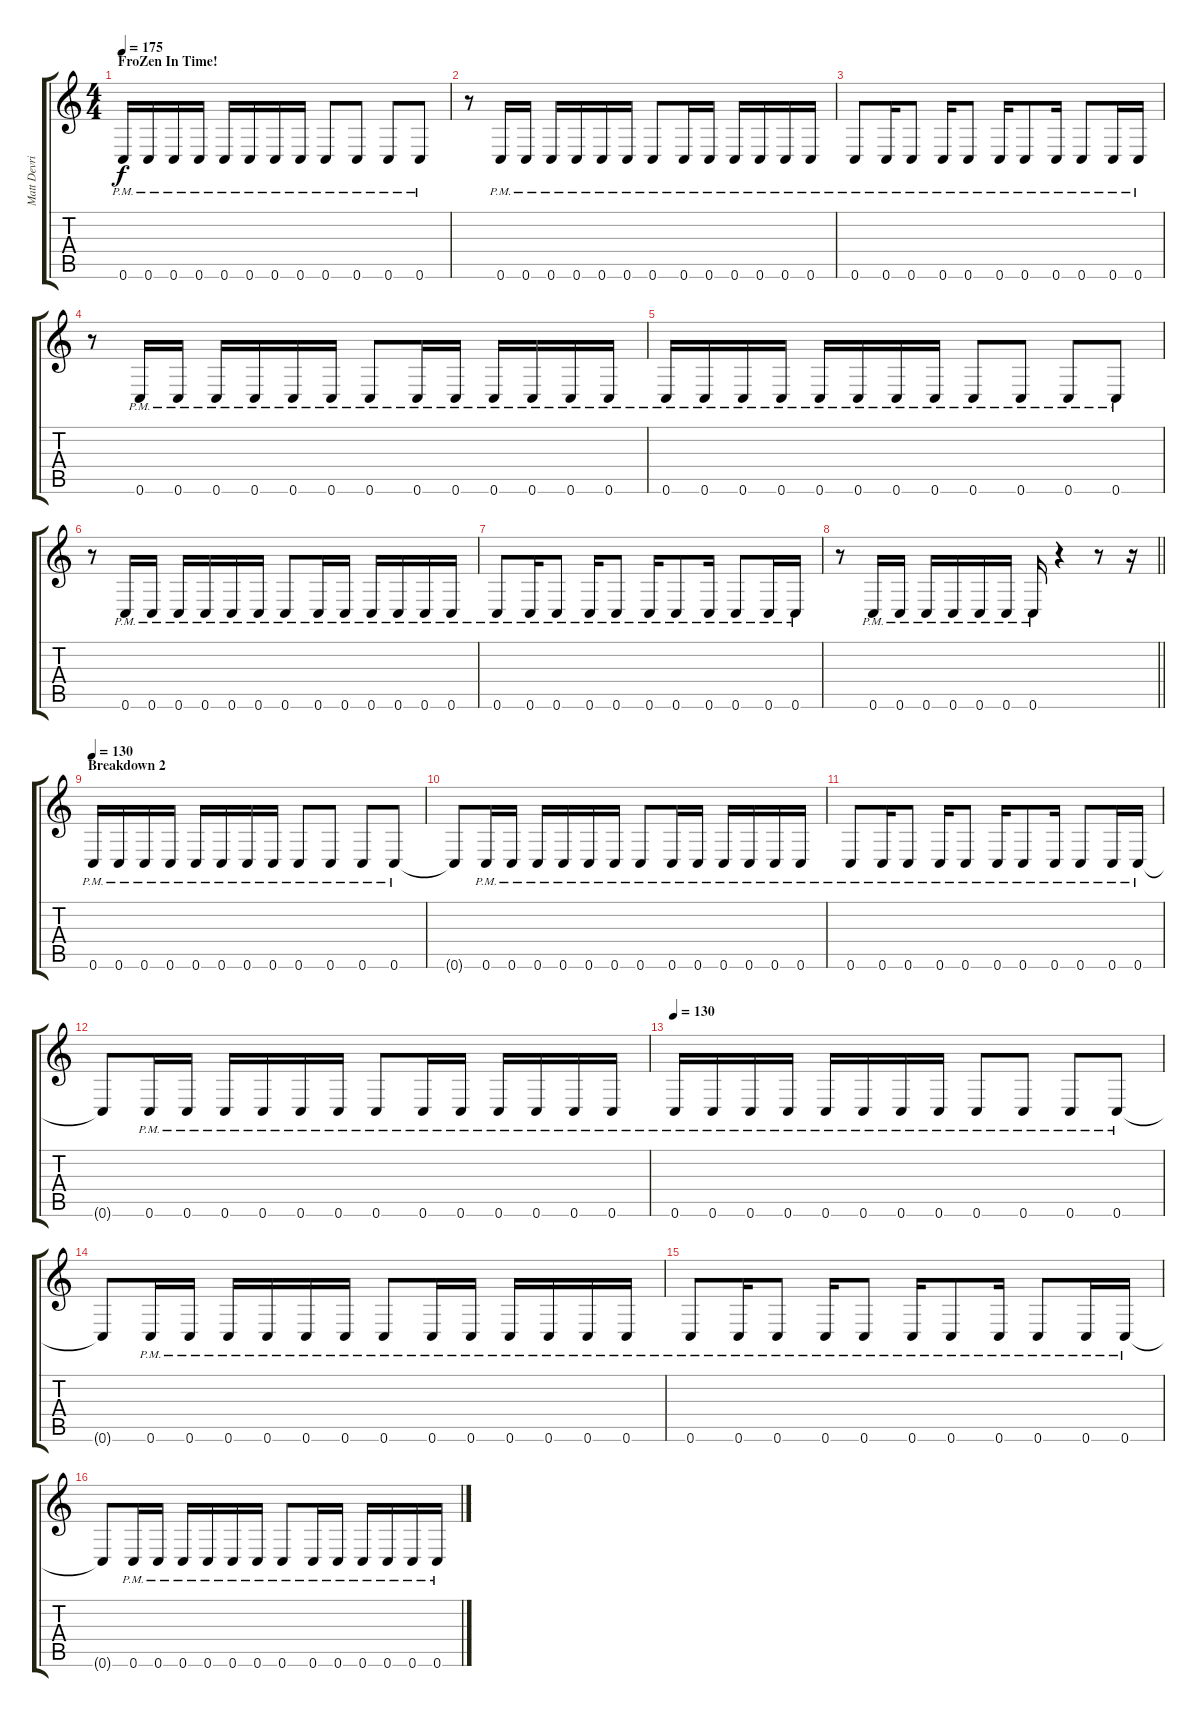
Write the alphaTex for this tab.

\track ("Matt Devries" "Matt Devri") {instrument overdrivenguitar}
\staff {score tabs}
\tuning (D4 A3 F3 C3 G2 C2) {hide}
\ts (4 4)
\section ("" "FroZen In Time!")
\tempo 175
\clef g2
\ks c
0.6{pm}.16{dy f} 0.6{pm}.16 0.6{pm}.16 0.6{pm}.16 0.6{pm}.16 0.6{pm}.16 0.6{pm}.16 0.6{pm}.16 0.6{pm}.8 0.6{pm}.8 0.6{pm}.8 0.6{pm}.8 |
r.8 0.6{pm}.16 0.6{pm}.16 0.6{pm}.16 0.6{pm}.16 0.6{pm}.16 0.6{pm}.16 0.6{pm}.8 0.6{pm}.16 0.6{pm}.16 0.6{pm}.16 0.6{pm}.16 0.6{pm}.16 0.6{pm}.16 |
0.6{pm}.8 0.6{pm}.16 0.6{pm}.8 0.6{pm}.16 0.6{pm}.8 0.6{pm}.16 0.6{pm}.8 0.6{pm}.16 0.6{pm}.8 0.6{pm}.16 0.6{pm}.16 |
r.8 0.6{pm}.16 0.6{pm}.16 0.6{pm}.16 0.6{pm}.16 0.6{pm}.16 0.6{pm}.16 0.6{pm}.8 0.6{pm}.16 0.6{pm}.16 0.6{pm}.16 0.6{pm}.16 0.6{pm}.16 0.6{pm}.16 |
0.6{pm}.16 0.6{pm}.16 0.6{pm}.16 0.6{pm}.16 0.6{pm}.16 0.6{pm}.16 0.6{pm}.16 0.6{pm}.16 0.6{pm}.8 0.6{pm}.8 0.6{pm}.8 0.6{pm}.8 |
r.8 0.6{pm}.16 0.6{pm}.16 0.6{pm}.16 0.6{pm}.16 0.6{pm}.16 0.6{pm}.16 0.6{pm}.8 0.6{pm}.16 0.6{pm}.16 0.6{pm}.16 0.6{pm}.16 0.6{pm}.16 0.6{pm}.16 |
0.6{pm}.8 0.6{pm}.16 0.6{pm}.8 0.6{pm}.16 0.6{pm}.8 0.6{pm}.16 0.6{pm}.8 0.6{pm}.16 0.6{pm}.8 0.6{pm}.16 0.6{pm}.16 |
\barLineRight lightlight
r.8 0.6{pm}.16 0.6{pm}.16 0.6{pm}.16 0.6{pm}.16 0.6{pm}.16 0.6{pm}.16 0.6{pm}.16 r.4 r.8 r.16 |
\section ("" "Breakdown 2")
\tempo 130
0.6{pm}.16 0.6{pm}.16 0.6{pm}.16 0.6{pm}.16 0.6{pm}.16 0.6{pm}.16 0.6{pm}.16 0.6{pm}.16 0.6{pm}.8 0.6{pm}.8 0.6{pm}.8 0.6{pm}.8 |
0.6{t}.8 0.6{pm}.16 0.6{pm}.16 0.6{pm}.16 0.6{pm}.16 0.6{pm}.16 0.6{pm}.16 0.6{pm}.8 0.6{pm}.16 0.6{pm}.16 0.6{pm}.16 0.6{pm}.16 0.6{pm}.16 0.6{pm}.16 |
0.6{pm}.8 0.6{pm}.16 0.6{pm}.8 0.6{pm}.16 0.6{pm}.8 0.6{pm}.16 0.6{pm}.8 0.6{pm}.16 0.6{pm}.8 0.6{pm}.16 0.6{pm}.16 |
0.6{t}.8 0.6{pm}.16 0.6{pm}.16 0.6{pm}.16 0.6{pm}.16 0.6{pm}.16 0.6{pm}.16 0.6{pm}.8 0.6{pm}.16 0.6{pm}.16 0.6{pm}.16 0.6{pm}.16 0.6{pm}.16 0.6{pm}.16 |
\tempo 130
0.6{pm}.16 0.6{pm}.16 0.6{pm}.16 0.6{pm}.16 0.6{pm}.16 0.6{pm}.16 0.6{pm}.16 0.6{pm}.16 0.6{pm}.8 0.6{pm}.8 0.6{pm}.8 0.6{pm}.8 |
0.6{t}.8 0.6{pm}.16 0.6{pm}.16 0.6{pm}.16 0.6{pm}.16 0.6{pm}.16 0.6{pm}.16 0.6{pm}.8 0.6{pm}.16 0.6{pm}.16 0.6{pm}.16 0.6{pm}.16 0.6{pm}.16 0.6{pm}.16 |
0.6{pm}.8 0.6{pm}.16 0.6{pm}.8 0.6{pm}.16 0.6{pm}.8 0.6{pm}.16 0.6{pm}.8 0.6{pm}.16 0.6{pm}.8 0.6{pm}.16 0.6{pm}.16 |
0.6{t}.8 0.6{pm}.16 0.6{pm}.16 0.6{pm}.16 0.6{pm}.16 0.6{pm}.16 0.6{pm}.16 0.6{pm}.8 0.6{pm}.16 0.6{pm}.16 0.6{pm}.16 0.6{pm}.16 0.6{pm}.16 0.6{pm}.16
